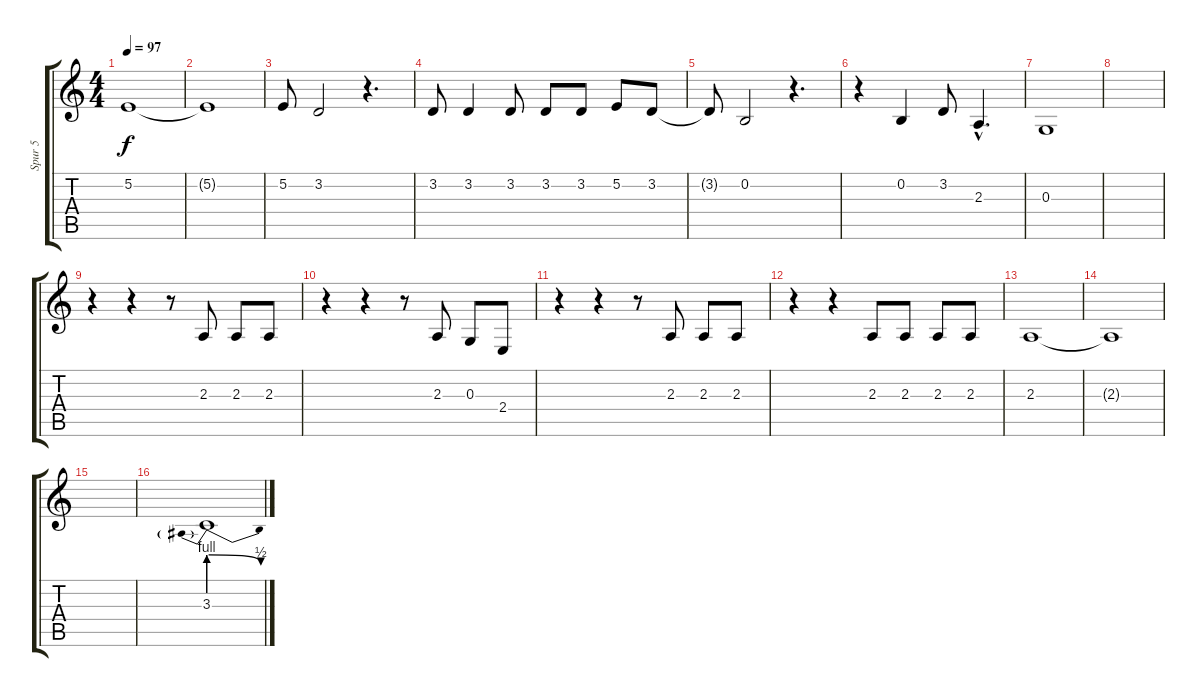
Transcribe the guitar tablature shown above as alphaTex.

\track ("Spur 5" "Spur 5") {instrument lead1square}
\staff {score tabs}
\tuning (E4 B3 G3 D3 A2 E2) {hide}
\ts (4 4)
\tempo 97
\clef g2
\ks c
5.2.1{dy f} |
5.2{t}.1 |
5.2.8 3.2.2 r.4{d} |
3.2.8 3.2.4 3.2.8 3.2.8 3.2.8 5.2.8 3.2.8 |
3.2{t}.8 0.2.2 r.4{d} |
r.4 0.2.4 3.2.8 2.3{hac}.4{d} |
0.3.1 |
|
r.4 r.4 r.8 2.3.8 2.3.8 2.3.8 |
r.4 r.4 r.8 2.3.8 0.3.8 2.4.8 |
r.4 r.4 r.8 2.3.8 2.3.8 2.3.8 |
r.4 r.4 2.3.8 2.3.8 2.3.8 2.3.8 |
2.3.1 |
2.3{t}.1 |
|
3.3{be (prebendrelease 0 4 60 2)}.1
